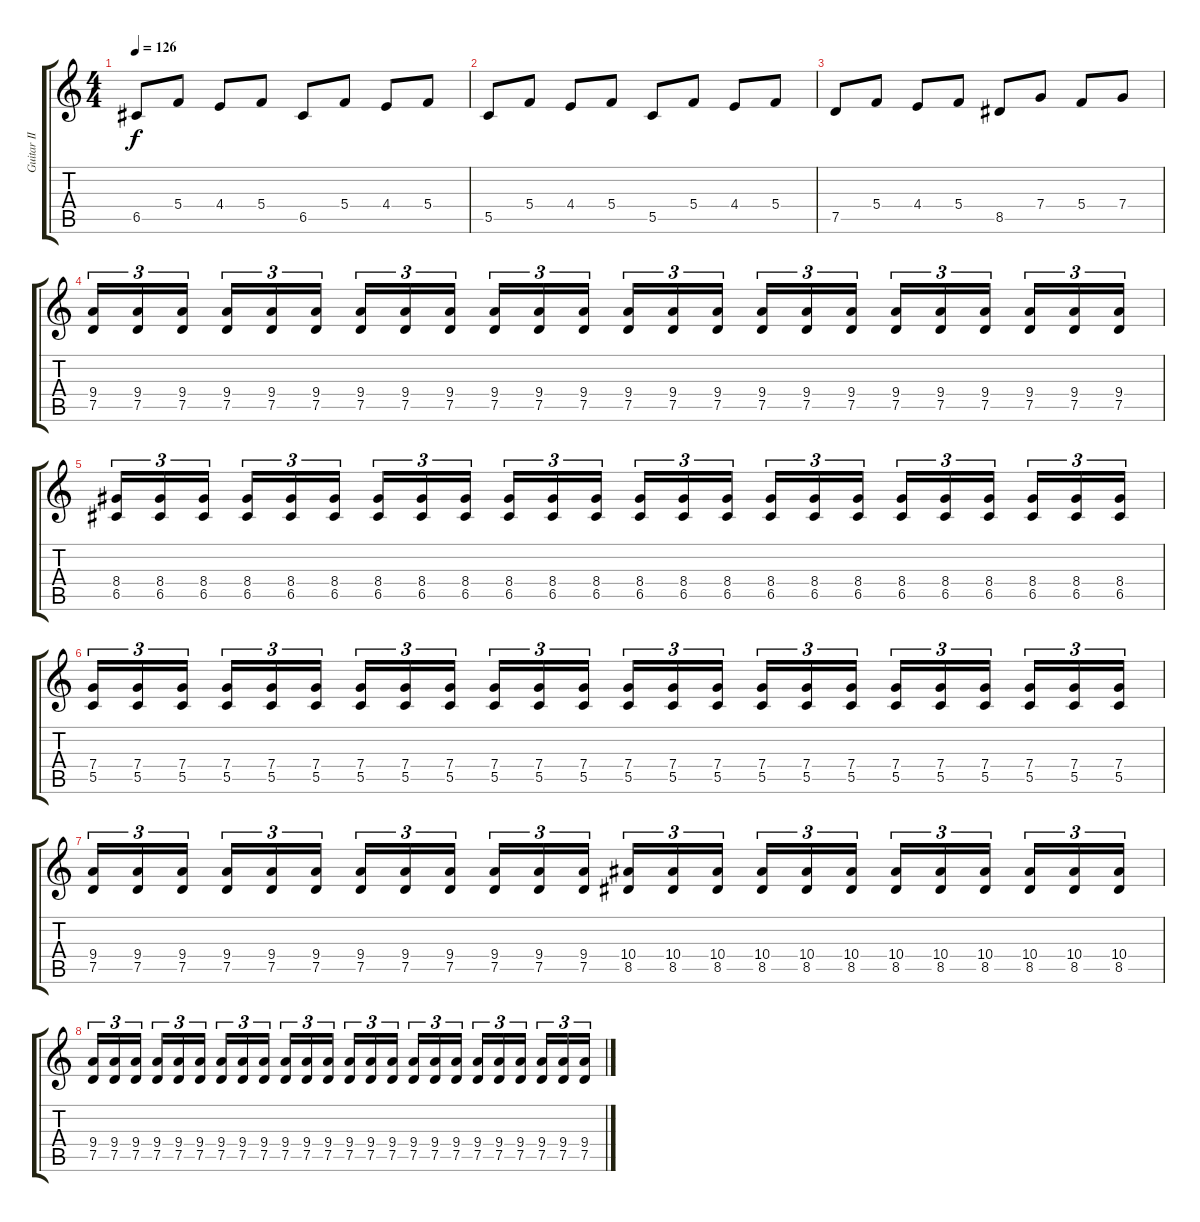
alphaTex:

\track ("Guitar II" "Guitar II") {instrument distortionguitar}
\staff {score tabs}
\tuning (D4 A3 F3 C3 G2 D2) {hide}
\ts (4 4)
\tempo 126
\clef g2
\ks c
6.5.8{dy f} 5.4.8 4.4.8 5.4.8 6.5.8 5.4.8 4.4.8 5.4.8 |
5.5.8 5.4.8 4.4.8 5.4.8 5.5.8 5.4.8 4.4.8 5.4.8 |
7.5.8 5.4.8 4.4.8 5.4.8 8.5.8 7.4.8 5.4.8 7.4.8 |
(9.4 7.5).16{tu (3 2)} (9.4 7.5).16{tu (3 2)} (9.4 7.5).16{tu (3 2)} (9.4 7.5).16{tu (3 2)} (9.4 7.5).16{tu (3 2)} (9.4 7.5).16{tu (3 2)} (9.4 7.5).16{tu (3 2)} (9.4 7.5).16{tu (3 2)} (9.4 7.5).16{tu (3 2)} (9.4 7.5).16{tu (3 2)} (9.4 7.5).16{tu (3 2)} (9.4 7.5).16{tu (3 2)} (9.4 7.5).16{tu (3 2)} (9.4 7.5).16{tu (3 2)} (9.4 7.5).16{tu (3 2)} (9.4 7.5).16{tu (3 2)} (9.4 7.5).16{tu (3 2)} (9.4 7.5).16{tu (3 2)} (9.4 7.5).16{tu (3 2)} (9.4 7.5).16{tu (3 2)} (9.4 7.5).16{tu (3 2)} (9.4 7.5).16{tu (3 2)} (9.4 7.5).16{tu (3 2)} (9.4 7.5).16{tu (3 2)} |
(8.4 6.5).16{tu (3 2)} (8.4 6.5).16{tu (3 2)} (8.4 6.5).16{tu (3 2)} (8.4 6.5).16{tu (3 2)} (8.4 6.5).16{tu (3 2)} (8.4 6.5).16{tu (3 2)} (8.4 6.5).16{tu (3 2)} (8.4 6.5).16{tu (3 2)} (8.4 6.5).16{tu (3 2)} (8.4 6.5).16{tu (3 2)} (8.4 6.5).16{tu (3 2)} (8.4 6.5).16{tu (3 2)} (8.4 6.5).16{tu (3 2)} (8.4 6.5).16{tu (3 2)} (8.4 6.5).16{tu (3 2)} (8.4 6.5).16{tu (3 2)} (8.4 6.5).16{tu (3 2)} (8.4 6.5).16{tu (3 2)} (8.4 6.5).16{tu (3 2)} (8.4 6.5).16{tu (3 2)} (8.4 6.5).16{tu (3 2)} (8.4 6.5).16{tu (3 2)} (8.4 6.5).16{tu (3 2)} (8.4 6.5).16{tu (3 2)} |
(7.4 5.5).16{tu (3 2)} (7.4 5.5).16{tu (3 2)} (7.4 5.5).16{tu (3 2)} (7.4 5.5).16{tu (3 2)} (7.4 5.5).16{tu (3 2)} (7.4 5.5).16{tu (3 2)} (7.4 5.5).16{tu (3 2)} (7.4 5.5).16{tu (3 2)} (7.4 5.5).16{tu (3 2)} (7.4 5.5).16{tu (3 2)} (7.4 5.5).16{tu (3 2)} (7.4 5.5).16{tu (3 2)} (7.4 5.5).16{tu (3 2)} (7.4 5.5).16{tu (3 2)} (7.4 5.5).16{tu (3 2)} (7.4 5.5).16{tu (3 2)} (7.4 5.5).16{tu (3 2)} (7.4 5.5).16{tu (3 2)} (7.4 5.5).16{tu (3 2)} (7.4 5.5).16{tu (3 2)} (7.4 5.5).16{tu (3 2)} (7.4 5.5).16{tu (3 2)} (7.4 5.5).16{tu (3 2)} (7.4 5.5).16{tu (3 2)} |
(9.4 7.5).16{tu (3 2)} (9.4 7.5).16{tu (3 2)} (9.4 7.5).16{tu (3 2)} (9.4 7.5).16{tu (3 2)} (9.4 7.5).16{tu (3 2)} (9.4 7.5).16{tu (3 2)} (9.4 7.5).16{tu (3 2)} (9.4 7.5).16{tu (3 2)} (9.4 7.5).16{tu (3 2)} (9.4 7.5).16{tu (3 2)} (9.4 7.5).16{tu (3 2)} (9.4 7.5).16{tu (3 2)} (10.4 8.5).16{tu (3 2)} (10.4 8.5).16{tu (3 2)} (10.4 8.5).16{tu (3 2)} (10.4 8.5).16{tu (3 2)} (10.4 8.5).16{tu (3 2)} (10.4 8.5).16{tu (3 2)} (10.4 8.5).16{tu (3 2)} (10.4 8.5).16{tu (3 2)} (10.4 8.5).16{tu (3 2)} (10.4 8.5).16{tu (3 2)} (10.4 8.5).16{tu (3 2)} (10.4 8.5).16{tu (3 2)} |
(9.4 7.5).16{tu (3 2)} (9.4 7.5).16{tu (3 2)} (9.4 7.5).16{tu (3 2)} (9.4 7.5).16{tu (3 2)} (9.4 7.5).16{tu (3 2)} (9.4 7.5).16{tu (3 2)} (9.4 7.5).16{tu (3 2)} (9.4 7.5).16{tu (3 2)} (9.4 7.5).16{tu (3 2)} (9.4 7.5).16{tu (3 2)} (9.4 7.5).16{tu (3 2)} (9.4 7.5).16{tu (3 2)} (9.4 7.5).16{tu (3 2)} (9.4 7.5).16{tu (3 2)} (9.4 7.5).16{tu (3 2)} (9.4 7.5).16{tu (3 2)} (9.4 7.5).16{tu (3 2)} (9.4 7.5).16{tu (3 2)} (9.4 7.5).16{tu (3 2)} (9.4 7.5).16{tu (3 2)} (9.4 7.5).16{tu (3 2)} (9.4 7.5).16{tu (3 2)} (9.4 7.5).16{tu (3 2)} (9.4 7.5).16{tu (3 2)}
